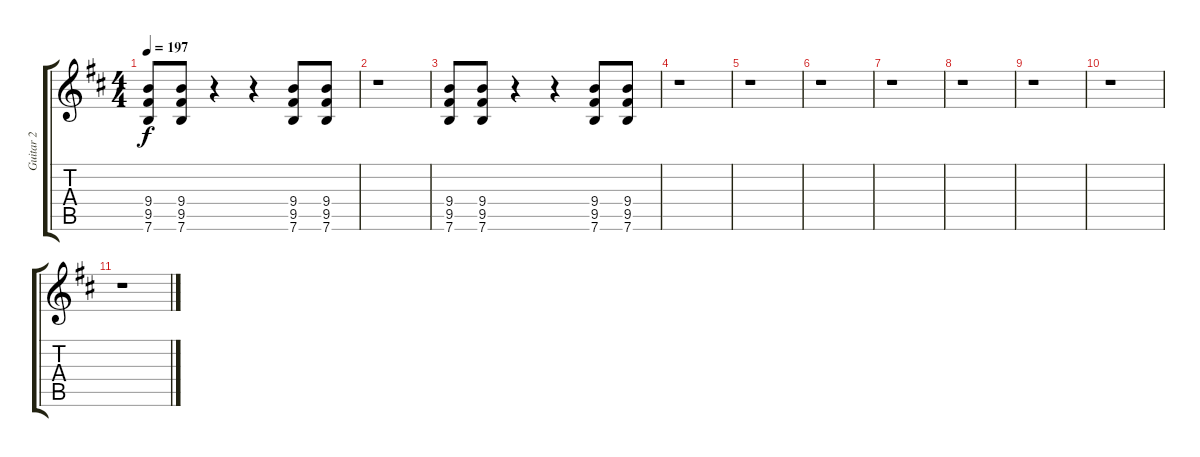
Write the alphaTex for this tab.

\track ("Guitar 2" "Guitar 2") {instrument distortionguitar}
\staff {score tabs}
\tuning (E4 B3 G3 D3 A2 E2) {hide}
\ts (4 4)
\tempo 197
\clef g2
\ks d
(9.4 9.5 7.6).8{dy f} (9.4 9.5 7.6).8 r.4 r.4 (9.4 9.5 7.6).8 (9.4 9.5 7.6).8 |
r.1 |
(9.4 9.5 7.6).8 (9.4 9.5 7.6).8 r.4 r.4 (9.4 9.5 7.6).8 (9.4 9.5 7.6).8 |
r.1 |
r.1 |
r.1 |
r.1 |
r.1 |
r.1 |
r.1 |
r.1
